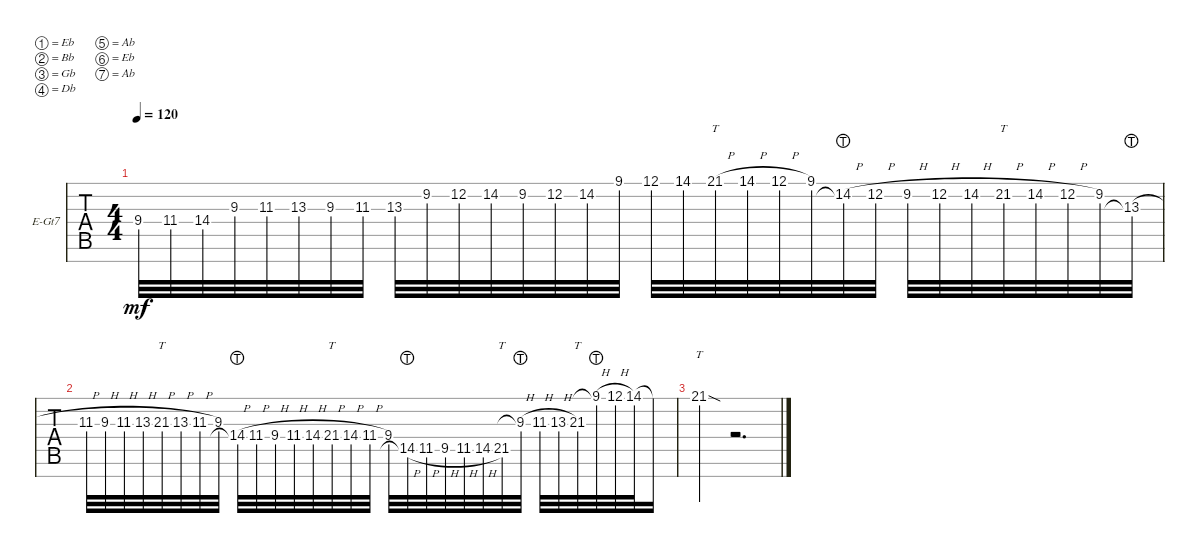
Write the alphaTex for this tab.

\defaultSystemsLayout 4
\bracketExtendMode groupsimilarinstruments
\firstSystemTrackNameOrientation horizontal
\otherSystemsTrackNameOrientation horizontal
\track ("Aaron Lead" "E-Gt7") {instrument distortionguitar}
\staff {tabs}
\tuning (Eb4 Bb3 Gb3 Db3 Ab2 Eb2 Ab1)
\ts (4 4)
\tempo 120
\clef g2
\ks c
9.4.32{dy mf} 11.4.32 14.4.32 9.3.32 11.3.32 13.3.32 9.3.32 11.3.32 13.3.32 9.2.32 12.2.32 14.2.32 9.2.32 12.2.32 14.2.32 9.1.32 12.1.32 14.1.32 21.1{h}.32{tt} 14.1{h}.32 12.1{h}.32 9.1.32 14.2{h lht}.32 12.2{h}.32 9.2{h}.32 12.2{h}.32 14.2{h}.32 21.2{h}.32{tt} 14.2{h}.32 12.2{h}.32 9.2.32 13.3{h lht}.32 |
11.3{h}.32 9.3{h}.32 11.3{h}.32 13.3{h}.32 21.3{h}.32{tt} 13.3{h}.32 11.3{h}.32 9.3.32 14.4{h lht}.32 11.4{h}.32 9.4{h}.32 11.4{h}.32 14.4{h}.32 21.4{h}.32{tt} 14.4{h}.32 11.4{h}.32 9.4.32 14.5{h lht}.32 11.5{h}.32 9.5{h}.32 11.5{h}.32 14.5{h}.32 21.5.32{tt} 9.3{h lht}.32 11.3{h}.32 13.3{h}.32 21.3.32{tt} 9.1{h lht}.32 12.1{h}.32 14.1.32 14.1{t}.16 |
21.1{sod}.4{tt} r.2{d}
